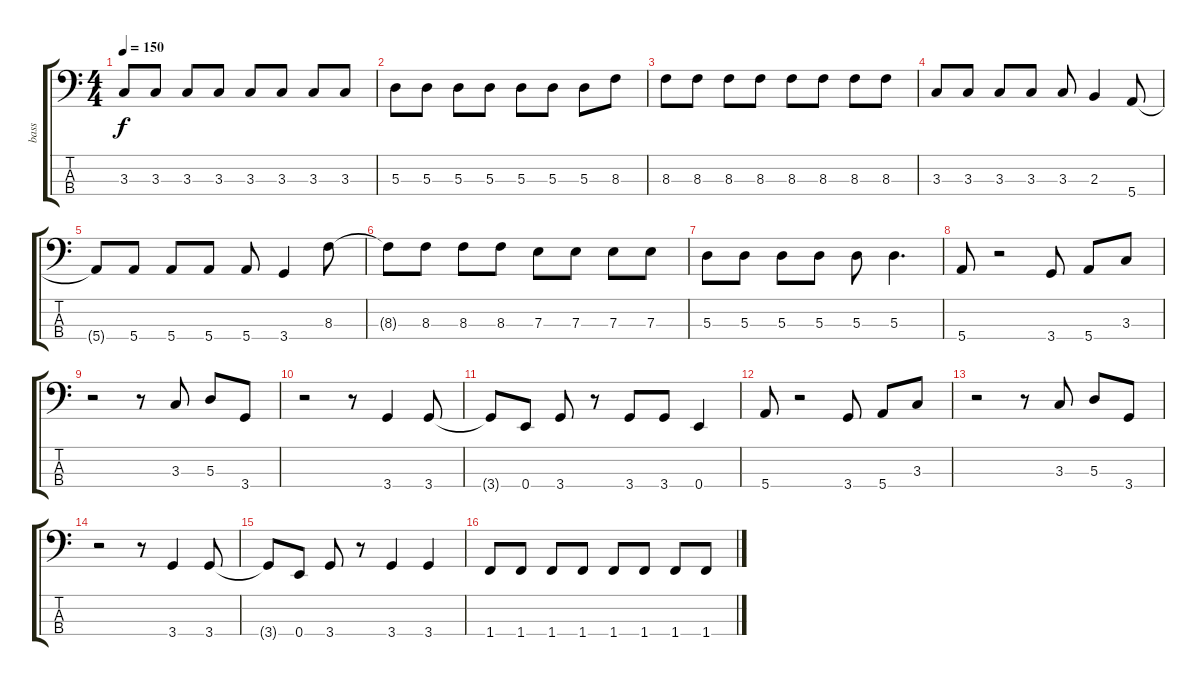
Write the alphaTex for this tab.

\track ("bass" "bass") {instrument electricbassfinger}
\staff {score tabs}
\tuning (G2 D2 A1 E1) {hide}
\ts (4 4)
\tempo 150
\clef f4
\ks c
3.3.8{dy f} 3.3.8 3.3.8 3.3.8 3.3.8 3.3.8 3.3.8 3.3.8 |
5.3.8 5.3.8 5.3.8 5.3.8 5.3.8 5.3.8 5.3.8 8.3.8 |
8.3.8 8.3.8 8.3.8 8.3.8 8.3.8 8.3.8 8.3.8 8.3.8 |
3.3.8 3.3.8 3.3.8 3.3.8 3.3.8 2.3.4 5.4.8 |
5.4{t}.8 5.4.8 5.4.8 5.4.8 5.4.8 3.4.4 8.3.8 |
8.3{t}.8 8.3.8 8.3.8 8.3.8 7.3.8 7.3.8 7.3.8 7.3.8 |
5.3.8 5.3.8 5.3.8 5.3.8 5.3.8 5.3.4{d} |
5.4.8 r.2 3.4.8 5.4.8 3.3.8 |
r.2 r.8 3.3.8 5.3.8 3.4.8 |
r.2 r.8 3.4.4 3.4.8 |
3.4{t}.8 0.4.8 3.4.8 r.8 3.4.8 3.4.8 0.4.4 |
5.4.8 r.2 3.4.8 5.4.8 3.3.8 |
r.2 r.8 3.3.8 5.3.8 3.4.8 |
r.2 r.8 3.4.4 3.4.8 |
3.4{t}.8 0.4.8 3.4.8 r.8 3.4.4 3.4.4 |
1.4.8 1.4.8 1.4.8 1.4.8 1.4.8 1.4.8 1.4.8 1.4.8
